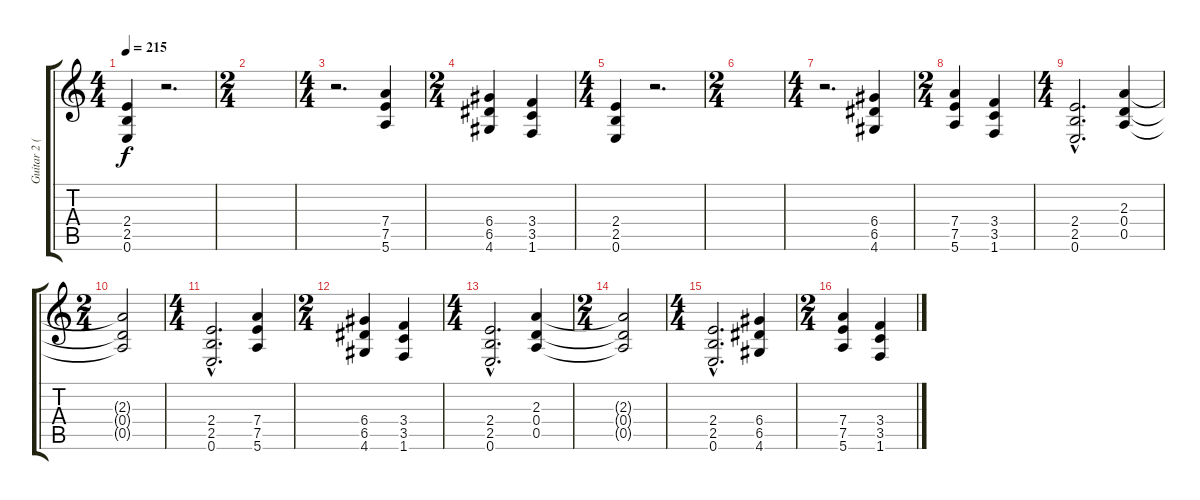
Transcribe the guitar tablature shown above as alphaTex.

\track ("Guitar 2 (Silenoz)" "Guitar 2 (") {instrument distortionguitar}
\staff {score tabs}
\tuning (E4 B3 G3 D3 A2 E2) {hide}
\ts (4 4)
\tempo 215
\clef g2
\ks c
(2.4 2.5 0.6).4{dy f} r.2{d} |
\ts (2 4)
|
\ts (4 4)
r.2{d} (7.4 7.5 5.6).4 |
\ts (2 4)
(6.4 6.5 4.6).4 (3.4 3.5 1.6).4 |
\ts (4 4)
(2.4 2.5 0.6).4 r.2{d} |
\ts (2 4)
|
\ts (4 4)
r.2{d} (6.4 6.5 4.6).4 |
\ts (2 4)
(7.4 7.5 5.6).4 (3.4 3.5 1.6).4 |
\ts (4 4)
(2.4{hac} 2.5{hac} 0.6{hac}).2{d} (2.3 0.4 0.5).4 |
\ts (2 4)
(2.3{t} 0.4{t} 0.5{t}).2 |
\ts (4 4)
(2.4{hac} 2.5{hac} 0.6{hac}).2{d} (7.4 7.5 5.6).4 |
\ts (2 4)
(6.4 6.5 4.6).4 (3.4 3.5 1.6).4 |
\ts (4 4)
(2.4{hac} 2.5{hac} 0.6{hac}).2{d} (2.3 0.4 0.5).4 |
\ts (2 4)
(2.3{t} 0.4{t} 0.5{t}).2 |
\ts (4 4)
(2.4{hac} 2.5{hac} 0.6{hac}).2{d} (6.4 6.5 4.6).4 |
\ts (2 4)
(7.4 7.5 5.6).4 (3.4 3.5 1.6).4
